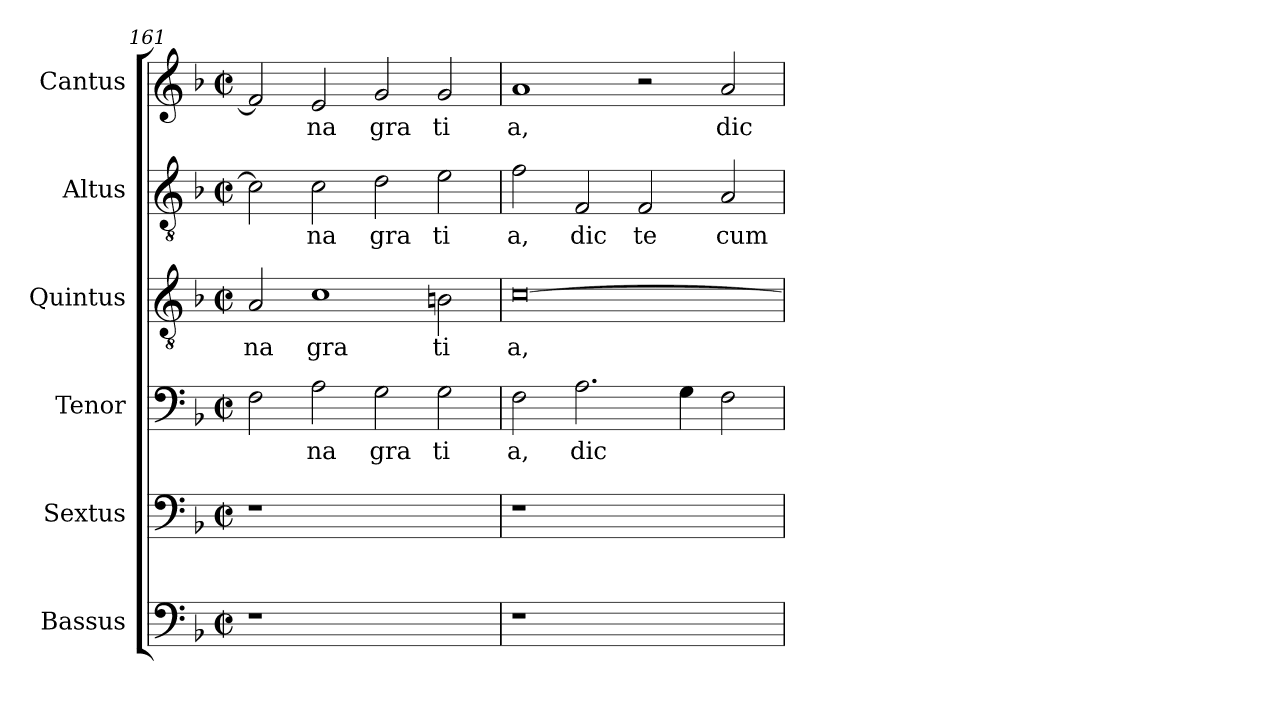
**kern	**kern	**kern	**text	**kern	**text	**kern	**text	**kern	**text
*part6	*part5	*part4	*part4	*part3	*part3	*part2	*part2	*part1	*part1
*staff6	*staff5	*staff4	*staff4	*staff3	*staff3	*staff2	*staff2	*staff1	*staff1
*I"Bassus	*I"Sextus	*I"Tenor	*	*I"Quintus	*	*I"Altus	*	*I"Cantus	*
*clefF4	*clefF4	*clefF4	*	*clefGv2	*	*clefGv2	*	*clefG2	*
*k[b-]	*k[b-]	*k[b-]	*	*k[b-]	*	*k[b-]	*	*k[b-]	*
*F:	*F:	*F:	*	*F:	*	*F:	*	*F:	*
*M2/2	*M2/2	*M2/2	*	*M2/2	*	*M2/2	*	*M2/2	*
*met(c|)	*met(c|)	*met(c|)	*	*met(c|)	*	*met(c|)	*	*met(c|)	*
=161	=161	=161	=161	=161	=161	=161	=161	=161	=161
!	!	!	!	!	!LO:LY:b:cj	!	!	!	!
1r	1r	2F\	.	2A/	na	2c\]	.	2f/]	.
!	!	!	!LO:LY:b:cj	!	!LO:LY:b:cj	!	!LO:LY:b:cj	!	!LO:LY:b:cj
.	.	2A\	na	1c	gra	2c\	na	2e/	na
!	!	!	!LO:LY:b:cj	!	!	!	!LO:LY:b:cj	!	!LO:LY:b:cj
1ryy	1ryy	2G\	gra	.	.	2d\	gra	2g/	gra
!	!	!	!LO:LY:b:cj	!	!LO:LY:b:cj	!	!LO:LY:b:cj	!	!LO:LY:b:cj
.	.	2G\	ti	2B\	ti	2e\	ti	2g/	ti
!!LO:LB:g=z
=162	=162	=162	=162	=162	=162	=162	=162	=162	=162
!	!	!	!LO:LY:b:cj	!	!LO:LY:b:cj	!	!LO:LY:b:cj	!	!LO:LY:b:cj
1r	1r	2F\	a,	[>0c	a,	2f\	a,	1a	a,
!	!	!	!LO:LY:b	!	!	!	!LO:LY:b:cj	!	!
.	.	2.A\	dic	.	.	2F/	dic	.	.
!	!	!	!	!	!	!	!LO:LY:b:cj	!	!
1ryy	1ryy	.	.	.	.	2F/	te	2r	.
.	.	4G\	.	.	.	.	.	.	.
!	!	!	!	!	!	!	!LO:LY:b:cj	!	!LO:LY:b:cj
.	.	2F\	.	.	.	2A/	cum	2a/	dic
=	=	=	=	=	=	=	=	=	=
*-	*-	*-	*-	*-	*-	*-	*-	*-	*-
